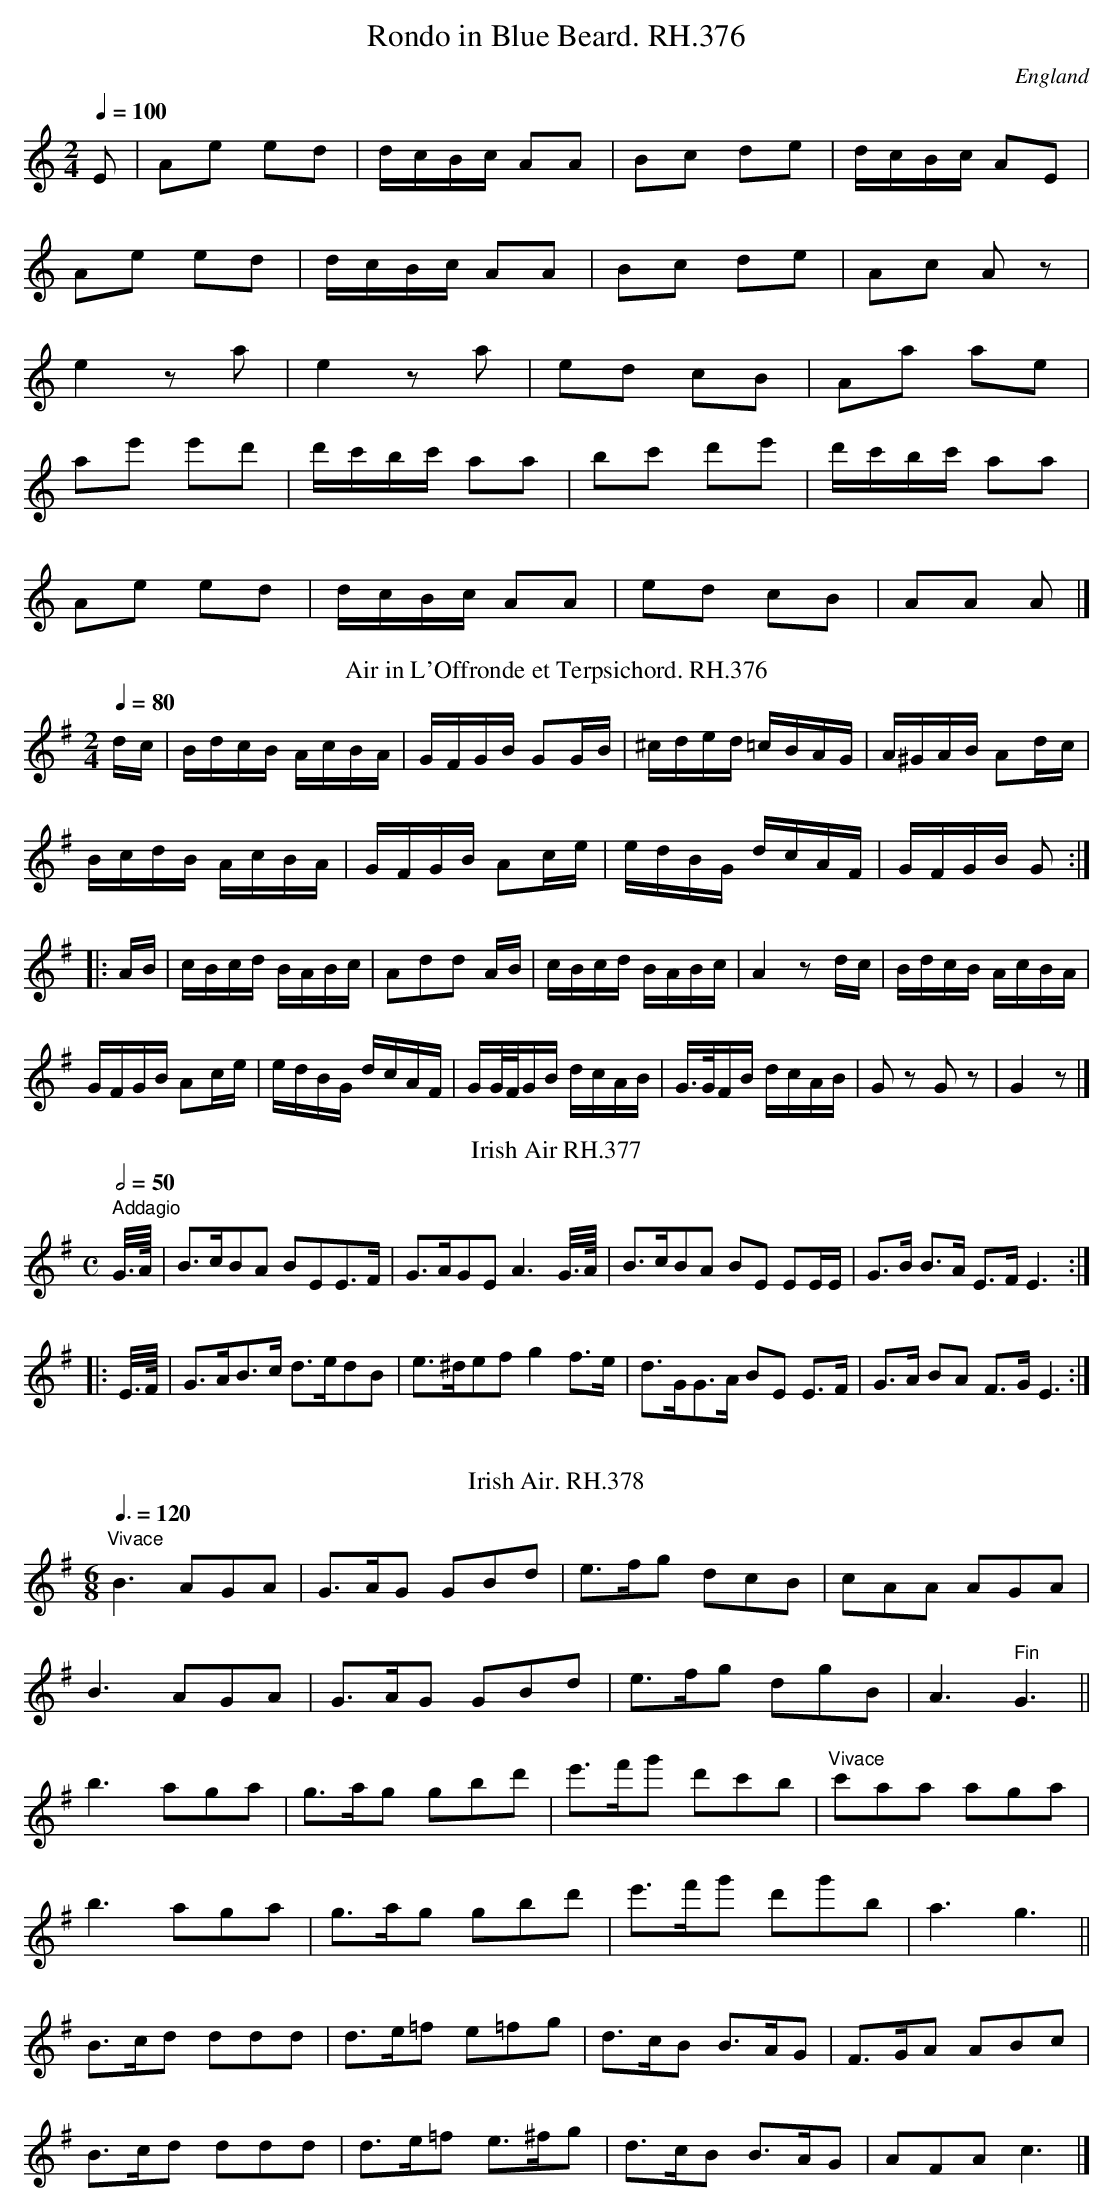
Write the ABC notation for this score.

X:1
T:Rondo in Blue Beard. RH.376
O:England
M:2/4
L:1/8
Q:1/4=100
K:Am
E|Ae ed|d/c/B/c/ AA|Bc de|d/c/B/c/ AE|!
Ae ed|d/c/B/c/ AA|Bc de|Ac Az|!
e2 za|e2 za|ed cB|Aa ae|!
ae' e'd'|d'/c'/b/c'/ aa|bc' d'e'|d'/c'/b/c'/ aa|!
Ae ed|d/c/B/c/ AA|ed cB|AA A|]
T:Air in L'Offronde et Terpsichord. RH.376
O:England
M:2/4
L:1/16
Q:1/4=80
K:G
dc|BdcB AcBA|GFGB G2GB|^cded =cBAG|A^GAB A2dc|!
BcdB AcBA|GFGB A2ce|edBG dcAF|GFGB G2:|!
|:AB|cBcd BABc|A2d2d2 AB|cBcd BABc|\
A4z2 dc|BdcB AcBA|!
GFGB A2ce|edBG dcAF|GG/F/GB dcAB|\
G>GFB dcAB|G2z2 G2z2|G4 z2|]
T:Irish Air RH.377
O:England
M:C
L:1/16
Q:2/4=50
K:G
" Addagio"G/>A/|B3cB2A2 B2E2E3F|G3AG2E2 A6G/>A/|\
B3cB2A2 B2E2 E2EE|G3B B3A E3FE6:|!
|:E/>F/|G3AB3c d3ed2B2|e3^de2f2 g4f3e|\
d3GG3A B2E2 E3F|G3A B2A2 F3GE6:|
T:Irish Air. RH.378
O:England
M:6/8
L:1/8
Q:3/8=120
K:G
"Vivace"B3 AGA|G>AG GBd|e>fg dcB|cAA AGA|!
B3 AGA|G>AG GBd|e>fg dgB|A3 " Fin"G3||!
b3 aga|g>ag gbd'|e'>f'g' d'c'b|"Vivace"c'aa aga|!
b3 aga|g>ag gbd'|e'>f'g' d'g'b|a3 g3||!
B>cd ddd|d>e=f e=fg|d>cB B>AG|F>GA ABc|!
B>cd ddd|d>e=f e>^fg|d>cB B>AG|AFAc3|]
